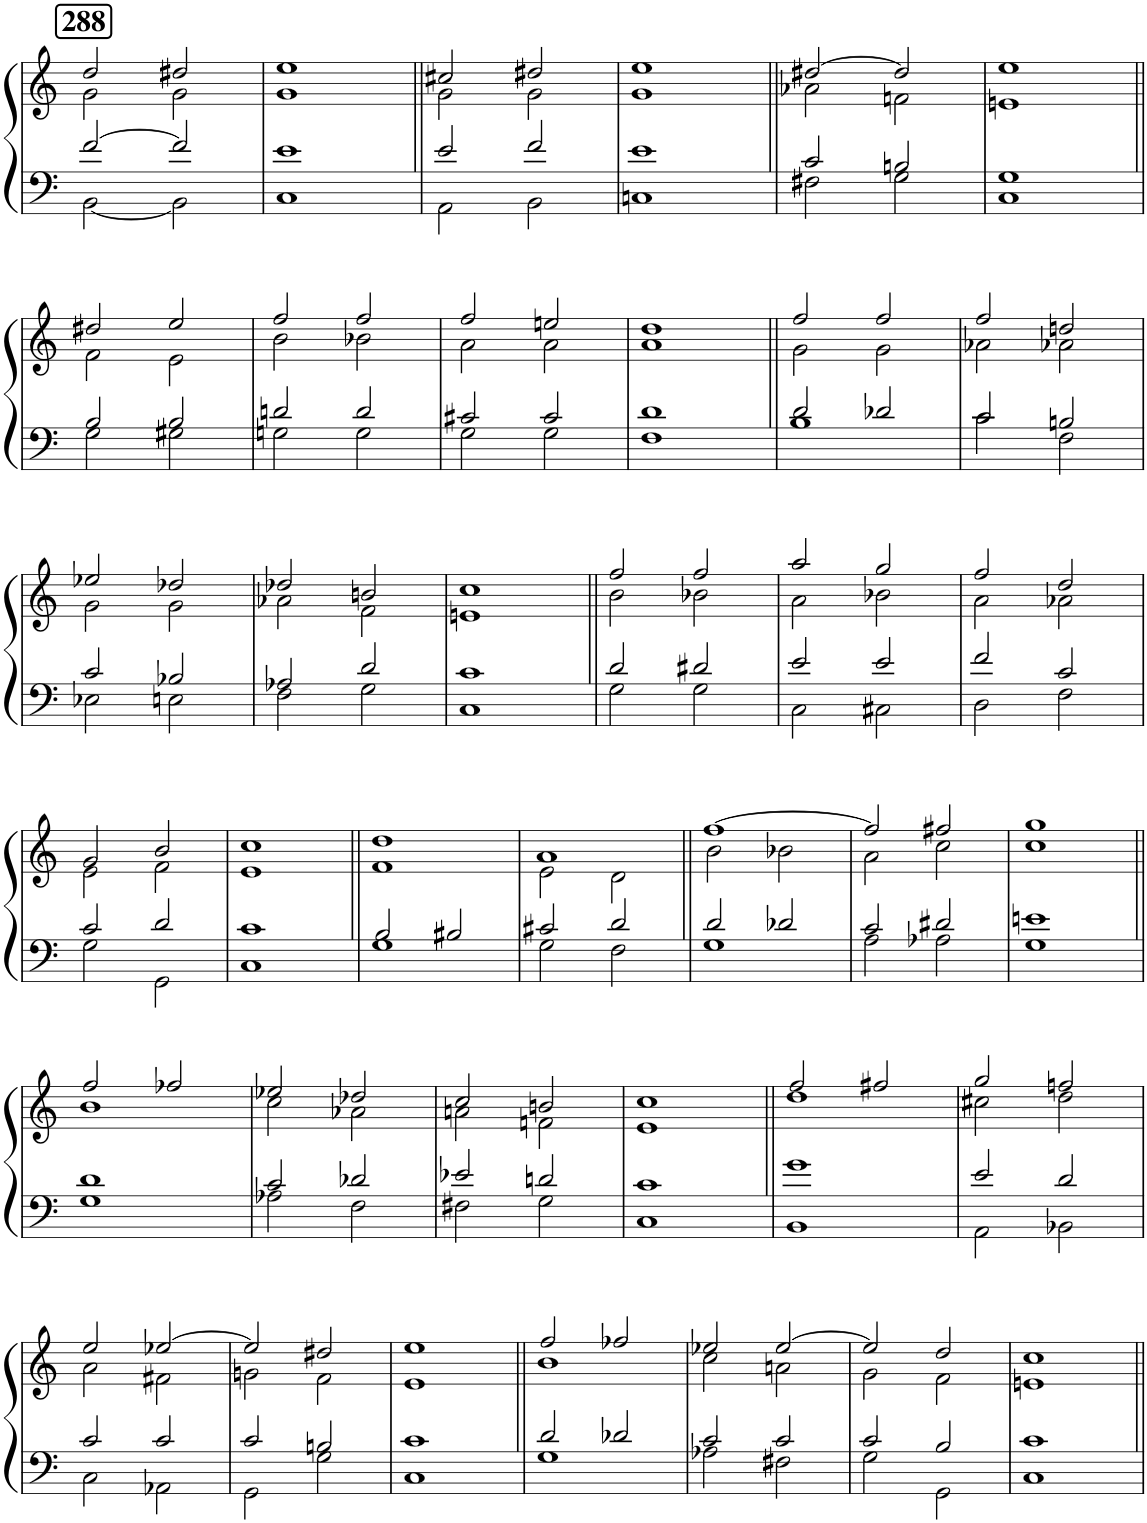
**kern	**kern
*part1	*part1
*staff2	*staff1
*I"Piano	*
*I'Pno.	*
*clefF4	*clefG2
*k[]	*k[]
*M1/1	*M1/1
!!LO:REH:place=s1:a:B:cj:fs=14:t=288
=1	=1
*^	*^
*	*^	*	*
1ryy	[2f/	[2BB\	2dd/	2g\
.	2f/]	2BB\]	2dd#X/	2g\
=2	=2	=2	=2	=2
1ryy	1e	1C	1ee	1g
=3||	=3||	=3||	=3||	=3||
1ryy	2e/	2AA\	2cc#X/	2g\
.	2f/	2BB\	2dd#X/	2g\
=4	=4	=4	=4	=4
1ryy	1e	1Cn	1ee	1g
=5||	=5||	=5||	=5||	=5||
1ryy	2c/	2F#X\	[2dd#X/	2a-X\
.	2Bn/	2G\	2dd#/]	2fn\
=6	=6	=6	=6	=6
1ryy	1G	1C	1ee	1en
!!LO:LB:g=z	!!
=7||	=7||	=7||	=7||	=7||
1ryy	2B/	2G\	2dd#X/	2f\
.	2B/	2G#X\	2ee/	2e\
=8	=8	=8	=8	=8
1ryy	2dn/	2Gn\	2ff/	2b\
.	2d/	2G\	2ff/	2b-X\
=9	=9	=9	=9	=9
1ryy	2c#X/	2G\	2ff/	2a\
.	2c#/	2G\	2een/	2a\
=10	=10	=10	=10	=10
1ryy	1d	1F	1dd	1a
=11||	=11||	=11||	=11||	=11||
1ryy	2d/	1B	2ff/	2g\
.	2d-X/	.	2ff/	2g\
=12	=12	=12	=12	=12
1ryy	2c/	2c\	2ff/	2a-X\
.	2Bn/	2F\	2ddn/	2a-X\
!!LO:LB:g=z	!!
=13	=13	=13	=13	=13
1ryy	2c/	2E-X\	2ee-X/	2g\
.	2B-X/	2En\	2dd-X/	2g\
=14	=14	=14	=14	=14
1ryy	2A-X/	2F\	2dd-X/	2a-X\
.	2d/	2G\	2bn/	2f\
=15	=15	=15	=15	=15
1ryy	1c	1C	1cc	1en
=16||	=16||	=16||	=16||	=16||
1ryy	2d/	2G\	2ff/	2b\
.	2d#X/	2G\	2ff/	2b-X\
=17	=17	=17	=17	=17
1ryy	2e/	2C\	2aa/	2a\
.	2e/	2C#X\	2gg/	2b-X\
=18	=18	=18	=18	=18
1ryy	2f/	2D\	2ff/	2a\
.	2c/	2F\	2dd/	2a-X\
!!LO:LB:g=z	!!
=19	=19	=19	=19	=19
1ryy	2c/	2G\	2g/	2e\
.	2d/	2GG\	2b/	2f\
=20	=20	=20	=20	=20
1ryy	1c	1C	1cc	1e
=21||	=21||	=21||	=21||	=21||
1ryy	2B/	1G	1dd	1f
.	2B#X/	.	.	.
=22	=22	=22	=22	=22
1ryy	2c#X/	2G\	1a	2e\
.	2d/	2F\	.	2d\
=23||	=23||	=23||	=23||	=23||
1ryy	2d/	1G	[1ff	2b\
.	2d-X/	.	.	2b-X\
=24	=24	=24	=24	=24
1ryy	2c/	2A\	2ff/]	2a\
.	2d#X/	2A-X\	2ff#X/	2cc\
=25	=25	=25	=25	=25
1ryy	1en	1G	1gg	1cc
!!LO:LB:g=z	!!
=26||	=26||	=26||	=26||	=26||
1ryy	1d	1G	2ff/	1b
.	.	.	2ff-X/	.
=27	=27	=27	=27	=27
1ryy	2c/	2A-X\	2ee-X/	2cc\
.	2d-X/	2F\	2dd-X/	2a-X\
=28	=28	=28	=28	=28
1ryy	2e-X/	2F#X\	2cc/	2an\
.	2dn/	2G\	2bn/	2fn\
=29	=29	=29	=29	=29
1ryy	1c	1C	1cc	1e
=30||	=30||	=30||	=30||	=30||
1ryy	1g	1BB	2ff/	1dd
.	.	.	2ff#X/	.
=31	=31	=31	=31	=31
1ryy	2e/	2AA\	2gg/	2cc#X\
.	2d/	2BB-X\	2ffn/	2dd\
!!LO:LB:g=z	!!
=32	=32	=32	=32	=32
1ryy	2c/	2C\	2ee/	2a\
.	2c/	2AA-X\	[2ee-X/	2f#X\
=33	=33	=33	=33	=33
1ryy	2c/	2GG\	2ee-/]	2gn\
.	2Bn/	2G\	2dd#X/	2f\
=34	=34	=34	=34	=34
1ryy	1c	1C	1ee	1e
=35||	=35||	=35||	=35||	=35||
1ryy	2d/	1G	2ff/	1b
.	2d-X/	.	2ff-X/	.
=36	=36	=36	=36	=36
1ryy	2c/	2A-X\	2ee-X/	2cc\
.	2c/	2F#X\	[2ee-/	2an\
=37	=37	=37	=37	=37
1ryy	2c/	2G\	2ee-/]	2g\
.	2B/	2GG\	2dd/	2f\
=38	=38	=38	=38	=38
1ryy	1c	1C	1cc	1en
*v	*v	*v	*	*
*	*v	*v
=||	=||
*-	*-
